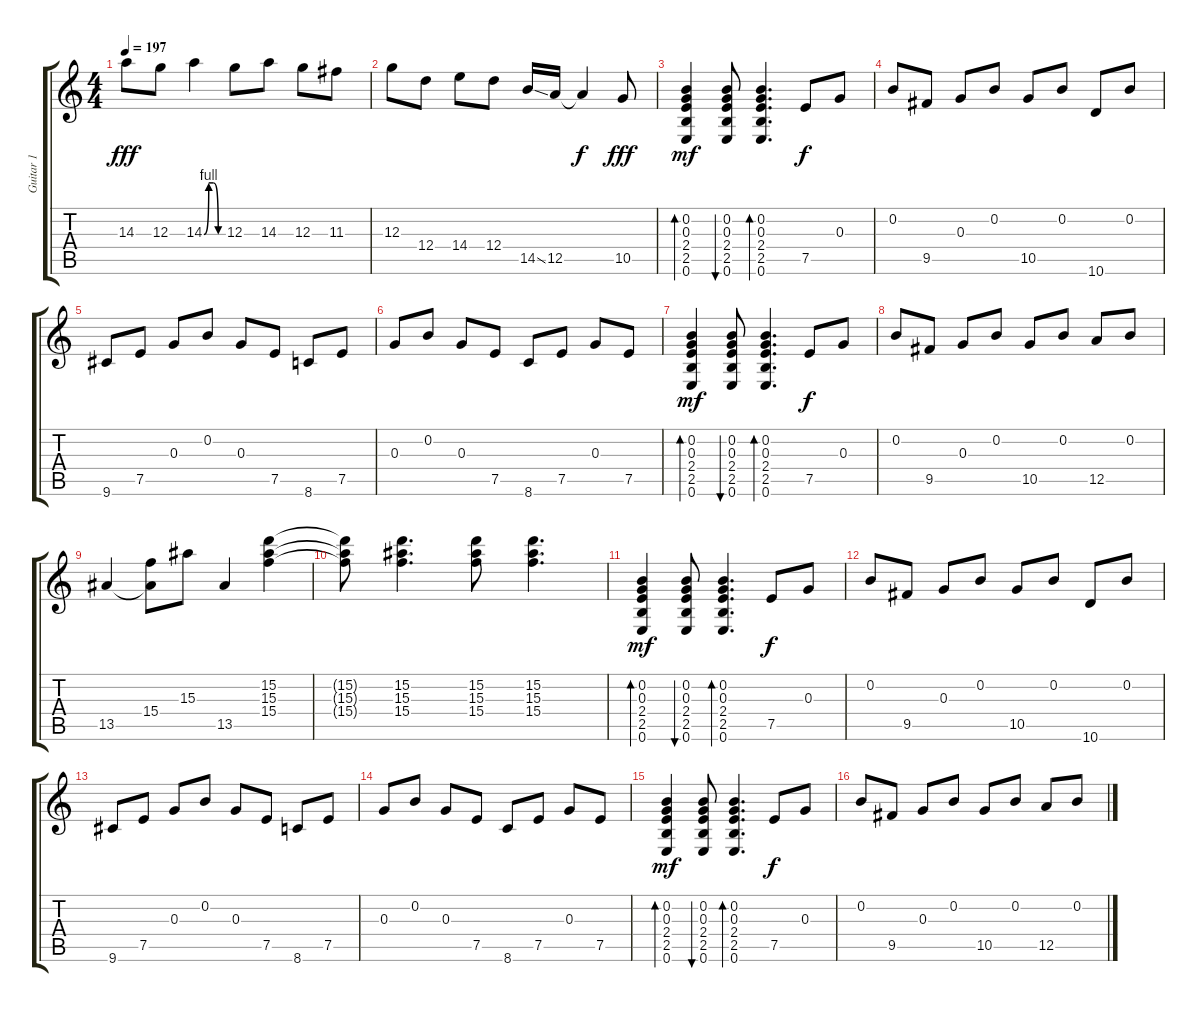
\track ("Guitar 1" "Guitar 1") {instrument distortionguitar}
\staff {score tabs}
\tuning (E4 B3 G3 D3 A2 E2) {hide}
\ts (4 4)
\tempo 197
\clef g2
\ks c
14.3.8{dy fff} 12.3.8 14.3{be (custom 0 0 15 4 30 4 45 0 60 0)}.4 12.3.8 14.3.8 12.3.8 11.3.8 |
12.3.8 12.4.8 14.4.8 12.4.8 14.5{ss}.16 12.5.16 12.5{t}.4{dy f} 10.5.8{dy fff} |
(0.2 0.3 2.4 2.5 0.6).4{bd 60 dy mf instrument acousticguitarsteel} (0.2 0.3 2.4 2.5 0.6).8{bu 60} (0.2 0.3 2.4 2.5 0.6).4{d bd 60} 7.5.8{dy f} 0.3.8 |
0.2.8 9.5.8 0.3.8 0.2.8 10.5.8 0.2.8 10.6.8 0.2.8 |
9.6.8 7.5.8 0.3.8 0.2.8 0.3.8 7.5.8 8.6.8 7.5.8 |
0.3.8 0.2.8 0.3.8 7.5.8 8.6.8 7.5.8 0.3.8 7.5.8 |
(0.2 0.3 2.4 2.5 0.6).4{bd 60 dy mf} (0.2 0.3 2.4 2.5 0.6).8{bu 60} (0.2 0.3 2.4 2.5 0.6).4{d bd 60} 7.5.8{dy f} 0.3.8 |
0.2.8 9.5.8 0.3.8 0.2.8 10.5.8 0.2.8 12.5.8 0.2.8 |
13.5.4 (15.4 13.5{t}).8 15.3.8 13.5.4 (15.2 15.3 15.4).4 |
(15.2{t} 15.3{t} 15.4{t}).8 (15.2 15.3 15.4).4{d} (15.2 15.3 15.4).8 (15.2 15.3 15.4).4{d} |
(0.2 0.3 2.4 2.5 0.6).4{bd 60 dy mf} (0.2 0.3 2.4 2.5 0.6).8{bu 60} (0.2 0.3 2.4 2.5 0.6).4{d bd 60} 7.5.8{dy f} 0.3.8 |
0.2.8 9.5.8 0.3.8 0.2.8 10.5.8 0.2.8 10.6.8 0.2.8 |
9.6.8 7.5.8 0.3.8 0.2.8 0.3.8 7.5.8 8.6.8 7.5.8 |
0.3.8 0.2.8 0.3.8 7.5.8 8.6.8 7.5.8 0.3.8 7.5.8 |
(0.2 0.3 2.4 2.5 0.6).4{bd 60 dy mf} (0.2 0.3 2.4 2.5 0.6).8{bu 60} (0.2 0.3 2.4 2.5 0.6).4{d bd 60} 7.5.8{dy f} 0.3.8 |
0.2.8 9.5.8 0.3.8 0.2.8 10.5.8 0.2.8 12.5.8 0.2.8
